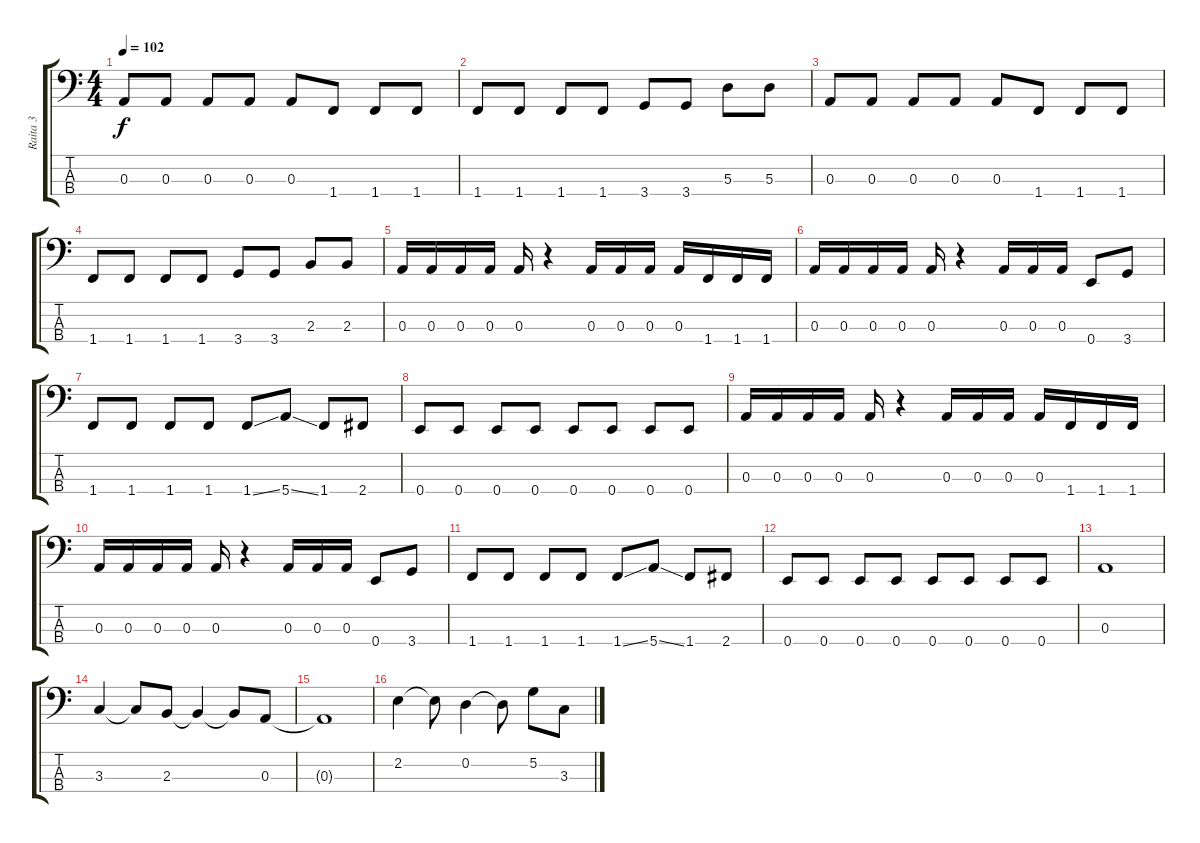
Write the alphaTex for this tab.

\track ("Raita 3" "Raita 3") {instrument electricbassfinger}
\staff {score tabs}
\tuning (G2 D2 A1 E1) {hide}
\ts (4 4)
\tempo 102
\clef f4
\ks c
0.3.8{dy f} 0.3.8 0.3.8 0.3.8 0.3.8 1.4.8 1.4.8 1.4.8 |
1.4.8 1.4.8 1.4.8 1.4.8 3.4.8 3.4.8 5.3.8 5.3.8 |
0.3.8 0.3.8 0.3.8 0.3.8 0.3.8 1.4.8 1.4.8 1.4.8 |
1.4.8 1.4.8 1.4.8 1.4.8 3.4.8 3.4.8 2.3.8 2.3.8 |
0.3.16 0.3.16 0.3.16 0.3.16 0.3.16 r.4 0.3.16 0.3.16 0.3.16 0.3.16 1.4.16 1.4.16 1.4.16 |
0.3.16 0.3.16 0.3.16 0.3.16 0.3.16 r.4 0.3.16 0.3.16 0.3.16 0.4.8 3.4.8 |
1.4.8 1.4.8 1.4.8 1.4.8 1.4{ss}.8 5.4{ss}.8 1.4.8 2.4.8 |
0.4.8 0.4.8 0.4.8 0.4.8 0.4.8 0.4.8 0.4.8 0.4.8 |
0.3.16 0.3.16 0.3.16 0.3.16 0.3.16 r.4 0.3.16 0.3.16 0.3.16 0.3.16 1.4.16 1.4.16 1.4.16 |
0.3.16 0.3.16 0.3.16 0.3.16 0.3.16 r.4 0.3.16 0.3.16 0.3.16 0.4.8 3.4.8 |
1.4.8 1.4.8 1.4.8 1.4.8 1.4{ss}.8 5.4{ss}.8 1.4.8 2.4.8 |
0.4.8 0.4.8 0.4.8 0.4.8 0.4.8 0.4.8 0.4.8 0.4.8 |
0.3.1 |
3.3.4 3.3{t}.8 2.3.8 2.3{t}.4 2.3{t}.8 0.3.8 |
0.3{t}.1 |
2.2.4 2.2{t}.8 0.2.4 0.2{t}.8 5.2.8 3.3.8
